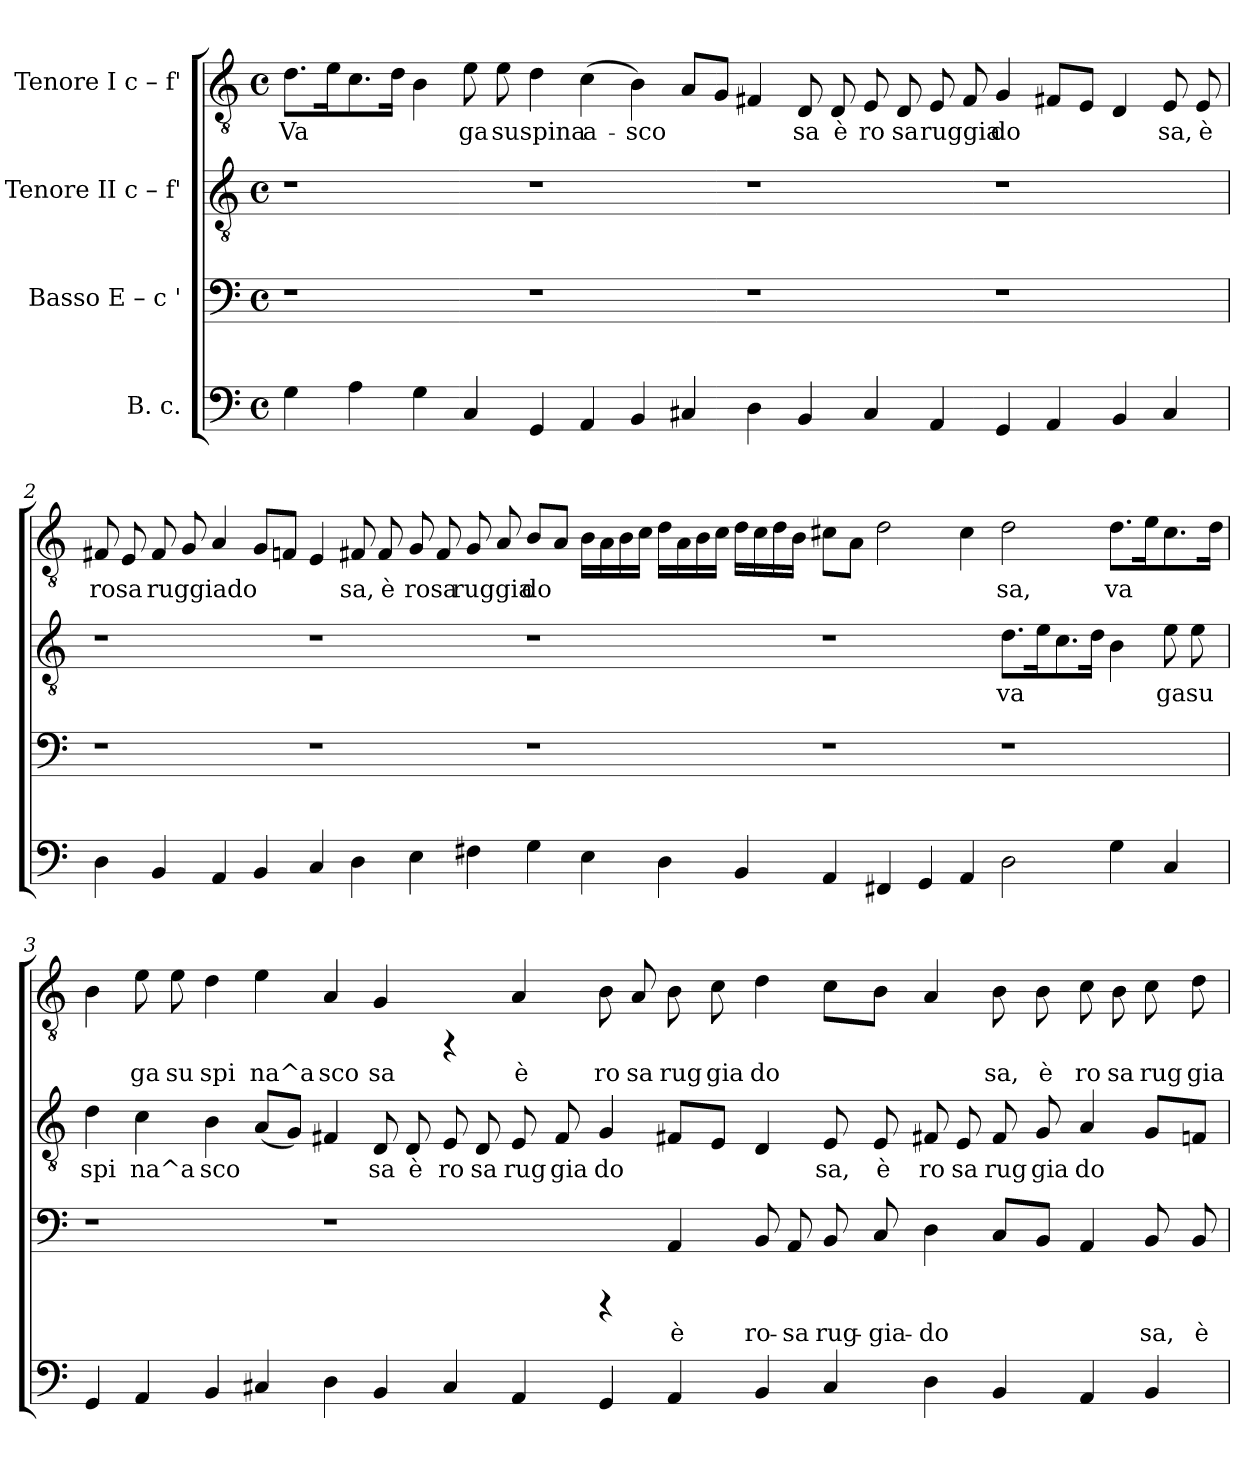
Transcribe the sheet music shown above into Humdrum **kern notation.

**kern	**kern	**text	**kern	**text	**kern	**text
*part4	*part3	*part3	*part2	*part2	*part1	*part1
*staff4	*staff3	*staff3	*staff2	*staff2	*staff1	*staff1
*I"B. c.	*I"Basso  E – c '	*	*I"Tenore II  c – f'	*	*I"Tenore I  c – f'	*
!!LO:PB:g=z
*stria5	*stria5	*	*stria5	*	*stria5	*
*clefF4	*clefF4	*	*clefGv2	*	*clefGv2	*
*k[]	*k[]	*	*k[]	*	*k[]	*
*C:	*C:	*	*C:	*	*C:	*
*M4/4	*M4/4	*	*M4/4	*	*M4/4	*
*met(c)	*met(c)	*	*met(c)	*	*met(c)	*
=1	=1	=1	=1	=1	=1	=1
!	!	!	!	!	!	!LO:LY:b
4G\	1r	.	1r	.	8.d\L	Va-
!	!	!	!	!	!	!LO:LY:b
.	.	.	.	.	16e\	--
!	!	!	!	!	!	!LO:LY:b
4A\	.	.	.	.	8.c\	--
!	!	!	!	!	!	!LO:LY:b
.	.	.	.	.	16d\J	--
!	!	!	!	!	!	!LO:LY:b
4G\	.	.	.	.	4B\	--
!	!	!	!	!	!	!LO:LY:b
4C/	.	.	.	.	8e\	-ga
!	!	!	!	!	!	!LO:LY:b
.	.	.	.	.	8e\	su
!	!	!	!	!	!	!LO:LY:b
4GG/	1r	.	1r	.	4d\	spina
!	!	!	!	!	!	!LO:LY:b
4AA/	.	.	.	.	(<4c\	a-
!	!	!	!	!	!	!LO:LY:b
4BB/	.	.	.	.	4B\)	-sco-
!	!	!	!	!	!	!LO:LY:b
4C#X/	.	.	.	.	8A/L	--
!	!	!	!	!	!	!LO:LY:b
.	.	.	.	.	8G/J	--
!	!	!	!	!	!	!LO:LY:b
4D\	1r	.	1r	.	4F#X/	--
!	!	!	!	!	!	!LO:LY:b
4BB/	.	.	.	.	8D/	-sa
!	!	!	!	!	!	!LO:LY:b
.	.	.	.	.	8D/	è
!	!	!	!	!	!	!LO:LY:b
4C#/	.	.	.	.	8E/	ro
!	!	!	!	!	!	!LO:LY:b
.	.	.	.	.	8D/	sa
!	!	!	!	!	!	!LO:LY:b
4AA/	.	.	.	.	8E/	ruggia-
!	!	!	!	!	!	!LO:LY:b
.	.	.	.	.	8F#/	--
!	!	!	!	!	!	!LO:LY:b
4GG/	1r	.	1r	.	4G/	-do-
!	!	!	!	!	!	!LO:LY:b
4AA/	.	.	.	.	8F#X/L	--
!	!	!	!	!	!	!LO:LY:b
.	.	.	.	.	8E/J	--
!	!	!	!	!	!	!LO:LY:b
4BB/	.	.	.	.	4D/	--
!	!	!	!	!	!	!LO:LY:b
4C#/	.	.	.	.	8E/	-sa,
!	!	!	!	!	!	!LO:LY:b
.	.	.	.	.	8E/	è
!!LO:LB:g=z
=2	=2	=2	=2	=2	=2	=2
!	!	!	!	!	!	!LO:LY:b
4D\	1r	.	1r	.	8F#X/	rosa
!	!	!	!	!	!	!LO:LY:b
.	.	.	.	.	8E/	.
!	!	!	!	!	!	!LO:LY:b
4BB/	.	.	.	.	8F#/	ruggiado
!	!	!	!	!	!	!LO:LY:b
.	.	.	.	.	8G/	.
!	!	!	!	!	!	!LO:LY:b
4AA/	.	.	.	.	4A/	.
!	!	!	!	!	!	!LO:LY:b
4BB/	.	.	.	.	8G/L	.
!	!	!	!	!	!	!LO:LY:b
.	.	.	.	.	8Fn/J	.
!	!	!	!	!	!	!LO:LY:b
4C/	1r	.	1r	.	4E/	.
!	!	!	!	!	!	!LO:LY:b
4D\	.	.	.	.	8F#X/	sa,
!	!	!	!	!	!	!LO:LY:b
.	.	.	.	.	8F#/	è
!	!	!	!	!	!	!LO:LY:b
4E\	.	.	.	.	8G/	rosa
!	!	!	!	!	!	!LO:LY:b
.	.	.	.	.	8F#/	.
!	!	!	!	!	!	!LO:LY:b
4F#X\	.	.	.	.	8G/	ruggia
!	!	!	!	!	!	!LO:LY:b
.	.	.	.	.	8A/	.
!	!	!	!	!	!	!LO:LY:b
4G\	1r	.	1r	.	8B/L	do
!	!	!	!	!	!	!LO:LY:b
.	.	.	.	.	8A/J	.
!	!	!	!	!	!	!LO:LY:b
4E\	.	.	.	.	16B\L	.
!	!	!	!	!	!	!LO:LY:b
.	.	.	.	.	16A\	.
!	!	!	!	!	!	!LO:LY:b
.	.	.	.	.	16B\	.
!	!	!	!	!	!	!LO:LY:b
.	.	.	.	.	16c\J	.
!	!	!	!	!	!	!LO:LY:b
4D\	.	.	.	.	16d\L	.
!	!	!	!	!	!	!LO:LY:b
.	.	.	.	.	16A\	.
!	!	!	!	!	!	!LO:LY:b
.	.	.	.	.	16B\	.
!	!	!	!	!	!	!LO:LY:b
.	.	.	.	.	16c\J	.
!	!	!	!	!	!	!LO:LY:b
4BB/	.	.	.	.	16d\L	.
!	!	!	!	!	!	!LO:LY:b
.	.	.	.	.	16c\	.
!	!	!	!	!	!	!LO:LY:b
.	.	.	.	.	16d\	.
!	!	!	!	!	!	!LO:LY:b
.	.	.	.	.	16B\J	.
!	!	!	!	!	!	!LO:LY:b
4AA/	1r	.	1r	.	8c#X\L	.
!	!	!	!	!	!	!LO:LY:b
.	.	.	.	.	8A\J	.
!	!	!	!	!	!	!LO:LY:b
4FF#X/	.	.	.	.	2d\	.
4GG/	.	.	.	.	.	.
!	!	!	!	!	!	!LO:LY:b
4AA/	.	.	.	.	4c#\	.
!	!	!	!	!LO:LY:b:cj	!	!LO:LY:b
2D\	1r	.	8.d\L	va	2d\	sa,
!	!	!	!	!LO:LY:b:cj	!	!
.	.	.	16e\	.	.	.
!	!	!	!	!LO:LY:b:cj	!	!
.	.	.	8.c\	.	.	.
!	!	!	!	!LO:LY:b:cj	!	!
.	.	.	16d\J	.	.	.
!	!	!	!	!LO:LY:b:cj	!	!LO:LY:b
4G\	.	.	4B\	.	8.d\L	va
!	!	!	!	!	!	!LO:LY:b
.	.	.	.	.	16e\	.
!	!	!	!	!LO:LY:b:cj	!	!LO:LY:b
4C/	.	.	8e\	ga	8.c#\	.
!	!	!	!	!LO:LY:b:cj	!	!
.	.	.	8e\	su	.	.
!	!	!	!	!	!	!LO:LY:b
.	.	.	.	.	16d\J	.
!!LO:LB:g=z
=3	=3	=3	=3	=3	=3	=3
!	!	!	!	!LO:LY:b:cj	!	!LO:LY:b
4GG/	1r	.	4d\	spi	4B\	.
!	!	!	!	!LO:LY:b:cj	!	!LO:LY:b
4AA/	.	.	4c\	na^a	8e\	ga
!	!	!	!	!	!	!LO:LY:b
.	.	.	.	.	8e\	su
!	!	!	!	!LO:LY:b:cj	!	!LO:LY:b
4BB/	.	.	4B\	sco	4d\	spi
!	!	!	!	!LO:LY:b:cj	!	!LO:LY:b
4C#X/	.	.	(>8A/L	.	4e\	na^a
!	!	!	!	!LO:LY:b:cj	!	!
.	.	.	8G/J)	.	.	.
!	!	!	!	!LO:LY:b:cj	!	!LO:LY:b
4D\	1r	.	4F#X/	.	4A/	sco
!	!	!	!	!LO:LY:b:cj	!	!LO:LY:b
4BB/	.	.	8D/	sa	4G/	sa
!	!	!	!	!LO:LY:b:cj	!	!
.	.	.	8D/	è	.	.
!	!	!	!	!LO:LY:b:cj	!	!
4C#/	.	.	8E/	ro	4rFF	.
!	!	!	!	!LO:LY:b:cj	!	!
.	.	.	8D/	sa	.	.
!	!	!	!	!LO:LY:b:cj	!	!LO:LY:b
4AA/	.	.	8E/	rug	4A/	è
!	!	!	!	!LO:LY:b:cj	!	!
.	.	.	8F#/	gia	.	.
!	!	!	!	!LO:LY:b:cj	!	!LO:LY:b
4GG/	4rCCC	.	4G/	do	8B\	ro
!	!	!	!	!	!	!LO:LY:b
.	.	.	.	.	8A/	sa
!	!	!LO:LY:b:cj	!	!LO:LY:b:cj	!	!LO:LY:b
4AA/	4AA/	è	8F#X/L	.	8B\	rug
!	!	!	!	!LO:LY:b:cj	!	!LO:LY:b
.	.	.	8E/J	.	8c\	gia
!	!	!LO:LY:b:cj	!	!LO:LY:b:cj	!	!LO:LY:b
4BB/	8BB/	ro-	4D/	.	4d\	do
!	!	!LO:LY:b:cj	!	!	!	!
.	8AA/	-sa	.	.	.	.
!	!	!LO:LY:b:cj	!	!LO:LY:b:cj	!	!LO:LY:b
4C#/	8BB/	rug-	8E/	sa,	8c\L	.
!	!	!LO:LY:b:cj	!	!LO:LY:b:cj	!	!LO:LY:b
.	8C/	-gia-	8E/	è	8B\J	.
!	!	!LO:LY:b:cj	!	!LO:LY:b:cj	!	!LO:LY:b
4D\	4D\	-do-	8F#X/	ro	4A/	.
!	!	!	!	!LO:LY:b:cj	!	!
.	.	.	8E/	sa	.	.
!	!	!LO:LY:b:cj	!	!LO:LY:b:cj	!	!LO:LY:b
4BB/	8C/L	--	8F#/	rug	8B\	sa,
!	!	!LO:LY:b:cj	!	!LO:LY:b:cj	!	!LO:LY:b
.	8BB/J	--	8G/	gia	8B\	è
!	!	!LO:LY:b:cj	!	!LO:LY:b:cj	!	!LO:LY:b
4AA/	4AA/	--	4A/	do	8c\	ro
!	!	!	!	!	!	!LO:LY:b
.	.	.	.	.	8B\	sa
!	!	!LO:LY:b:cj	!	!LO:LY:b:cj	!	!LO:LY:b
4BB/	8BB/	-sa,	8G/L	.	8c\	rug
!	!	!LO:LY:b:cj	!	!LO:LY:b:cj	!	!LO:LY:b
.	8BB/	è	8Fn/J	.	8d\	gia
=	=	=	=	=	=	=
*-	*-	*-	*-	*-	*-	*-
